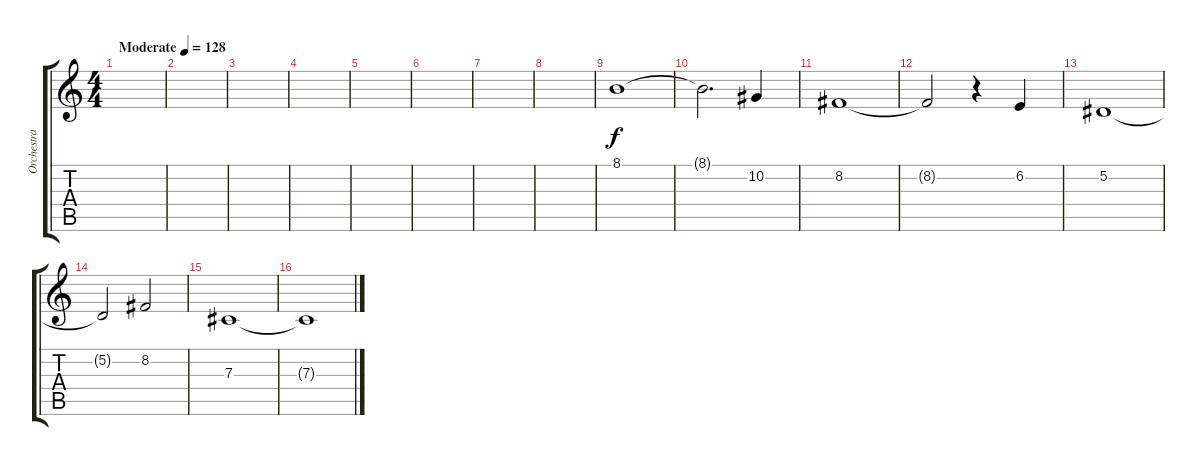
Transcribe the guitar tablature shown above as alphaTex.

\track ("Orchestra [Pt.2]" "Orchestra ") {instrument stringensemble1}
\staff {score tabs}
\tuning (Eb4 Bb3 Gb3 Db3 Ab2 Eb2) {hide}
\ts (4 4)
\tempo (128 "Moderate")
\clef g2
\ks c
|
|
|
|
|
|
|
|
8.1.1{volume 13} |
8.1{t}.2{d} 10.2.4 |
8.2.1 |
8.2{t}.2 r.4 6.2.4 |
5.2.1 |
5.2{t}.2 8.2.2 |
7.3.1 |
7.3{t}.1
